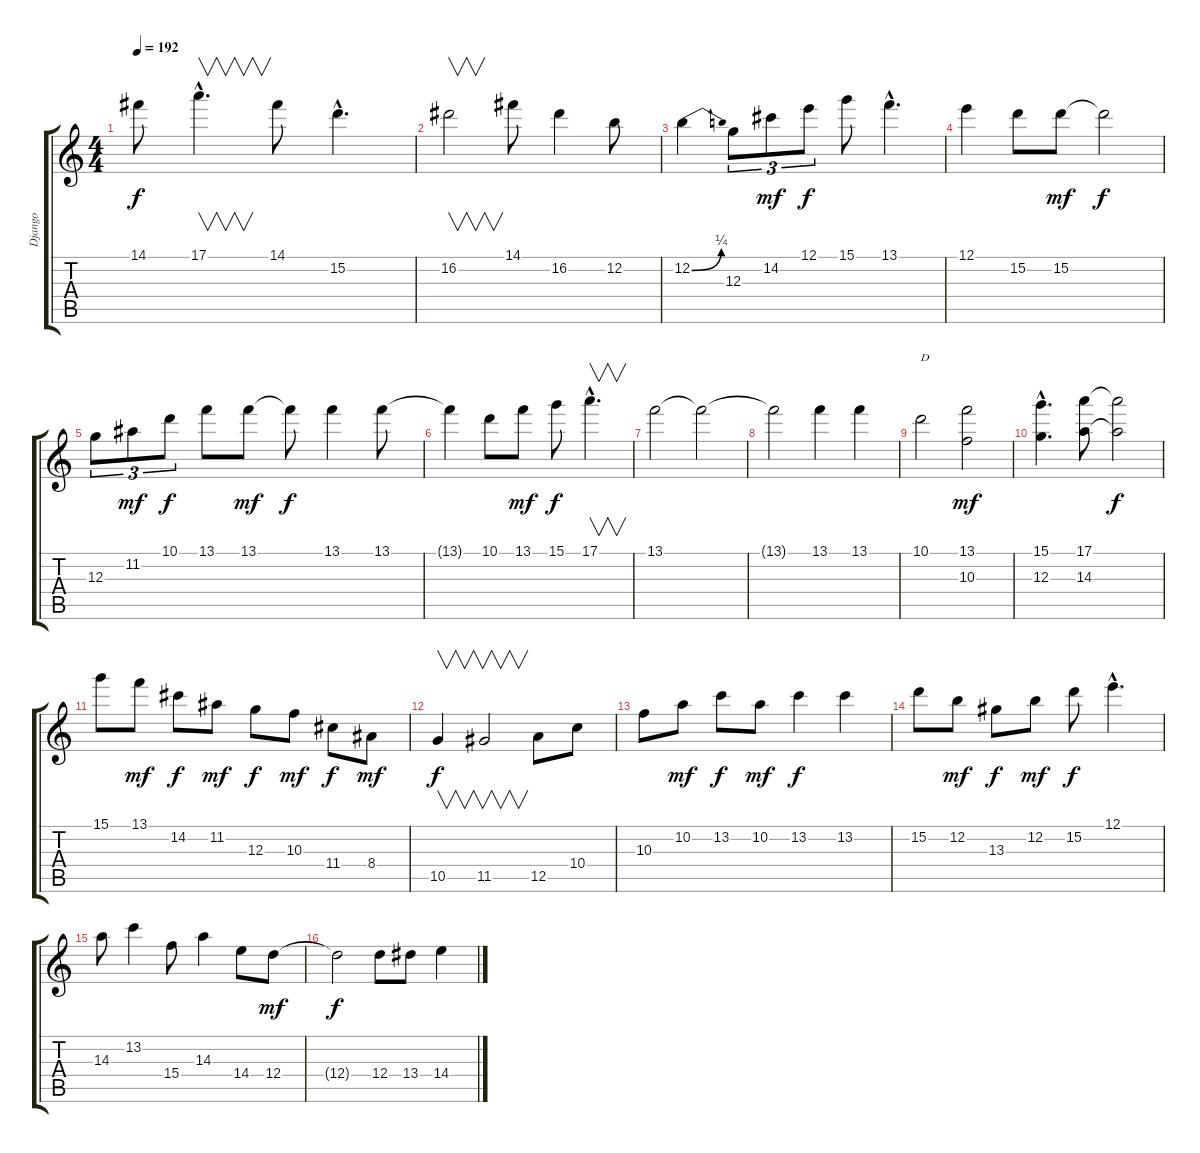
\track ("Django" "Django") {instrument acousticguitarnylon}
\staff {score tabs}
\tuning (E4 B3 G3 D3 A2 E2) {hide}
\ts (4 4)
\tempo 192
\clef g2
\ks c
14.1.8{dy f} 17.1{hac}.4{v d} 14.1.8 15.2{hac}.4{d} |
16.2.2{v} 14.1.8 16.2.4 12.2.8 |
12.2{be (bend 0 0 60 1)}.4 12.3.8{tu (3 2)} 14.2.8{tu (3 2) dy mf} 12.1.8{tu (3 2) dy f} 15.1.8 13.1{hac}.4{d} |
12.1.4 15.2.8 15.2.8{dy mf} 15.2{t}.2{dy f} |
12.3.8{tu (3 2)} 11.2.8{tu (3 2) dy mf} 10.1.8{tu (3 2) dy f} 13.1.8 13.1.8{dy mf} 13.1{t}.8{dy f} 13.1.4 13.1.8 |
13.1{t}.4 10.1.8 13.1.8{dy mf} 15.1.8{dy f} 17.1{hac}.4{v d} |
13.1.2 13.1{t}.2 |
13.1{t}.2 13.1.4 13.1.4 |
10.1.2{txt "D"} (13.1 10.3).2{dy mf} |
(15.1{hac} 12.3{hac}).4{d} (17.1 14.3).8 (17.1{t} 14.3{t}).2{dy f} |
15.1.8 13.1.8{dy mf} 14.2.8{dy f} 11.2.8{dy mf} 12.3.8{dy f} 10.3.8{dy mf} 11.4.8{dy f} 8.4.8{dy mf} |
10.5.4{v dy f} 11.5.2{v} 12.5.8 10.4.8 |
10.3.8 10.2.8{dy mf} 13.2.8{dy f} 10.2.8{dy mf} 13.2.4{dy f} 13.2.4 |
15.2.8 12.2.8{dy mf} 13.3.8{dy f} 12.2.8{dy mf} 15.2.8{dy f} 12.1{hac}.4{d} |
14.3.8 13.2.4 15.4.8 14.3.4 14.4.8 12.4.8{dy mf} |
12.4{t}.2{dy f} 12.4.8 13.4.8 14.4.4
